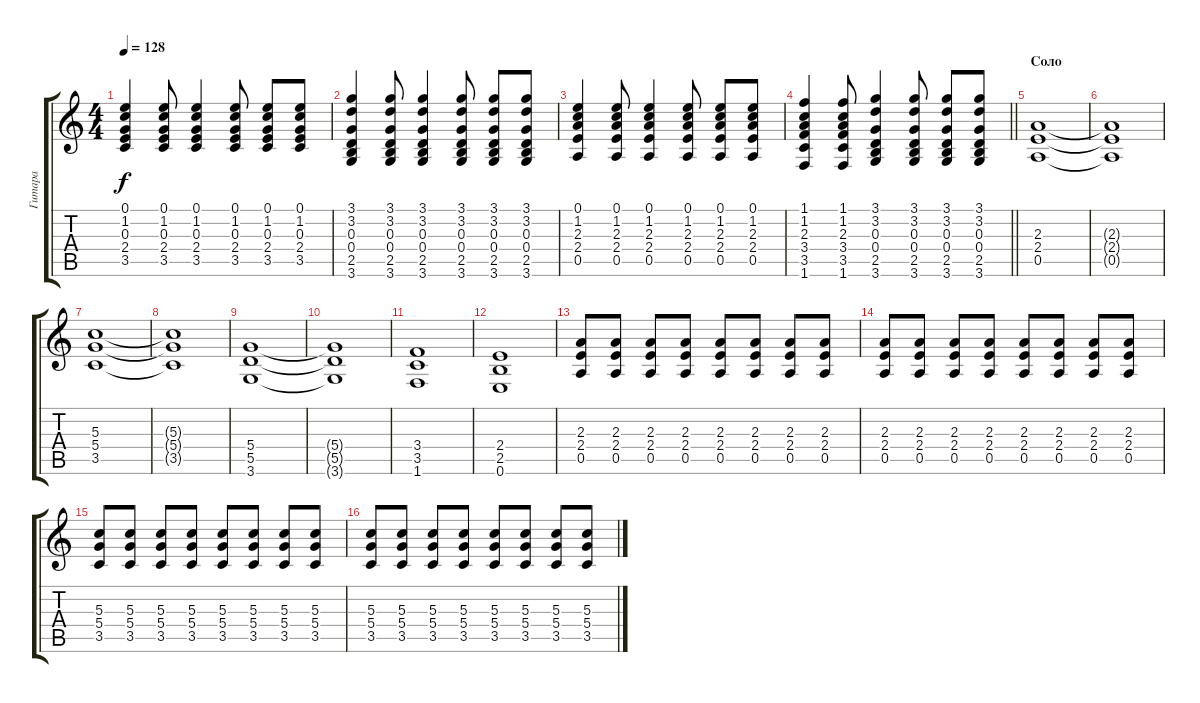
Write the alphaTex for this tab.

\track ("Гитара" "Гитара") {instrument electricguitarclean}
\staff {score tabs}
\tuning (E4 B3 G3 D3 A2 E2) {hide}
\ts (4 4)
\tempo 128
\clef g2
\ks c
(0.1 1.2 0.3 2.4 3.5).4{dy f} (0.1 1.2 0.3 2.4 3.5).8 (0.1 1.2 0.3 2.4 3.5).4 (0.1 1.2 0.3 2.4 3.5).8 (0.1 1.2 0.3 2.4 3.5).8 (0.1 1.2 0.3 2.4 3.5).8 |
(3.1 3.2 0.3 0.4 2.5 3.6).4 (3.1 3.2 0.3 0.4 2.5 3.6).8 (3.1 3.2 0.3 0.4 2.5 3.6).4 (3.1 3.2 0.3 0.4 2.5 3.6).8 (3.1 3.2 0.3 0.4 2.5 3.6).8 (3.1 3.2 0.3 0.4 2.5 3.6).8 |
(0.1 1.2 2.3 2.4 0.5).4 (0.1 1.2 2.3 2.4 0.5).8 (0.1 1.2 2.3 2.4 0.5).4 (0.1 1.2 2.3 2.4 0.5).8 (0.1 1.2 2.3 2.4 0.5).8 (0.1 1.2 2.3 2.4 0.5).8 |
\barLineRight lightlight
(1.1 1.2 2.3 3.4 3.5 1.6).4 (1.1 1.2 2.3 3.4 3.5 1.6).8 (3.1 3.2 0.3 0.4 2.5 3.6).4 (3.1 3.2 0.3 0.4 2.5 3.6).8 (3.1 3.2 0.3 0.4 2.5 3.6).8 (3.1 3.2 0.3 0.4 2.5 3.6).8 |
\section ("" "Соло")
(2.3 2.4 0.5).1{volume 10 instrument distortionguitar} |
(2.3{t} 2.4{t} 0.5{t}).1 |
(5.3 5.4 3.5).1 |
(5.3{t} 5.4{t} 3.5{t}).1 |
(5.4 5.5 3.6).1 |
(5.4{t} 5.5{t} 3.6{t}).1 |
(3.4 3.5 1.6).1 |
(2.4 2.5 0.6).1 |
(2.3 2.4 0.5).8 (2.3 2.4 0.5).8 (2.3 2.4 0.5).8 (2.3 2.4 0.5).8 (2.3 2.4 0.5).8 (2.3 2.4 0.5).8 (2.3 2.4 0.5).8 (2.3 2.4 0.5).8 |
(2.3 2.4 0.5).8 (2.3 2.4 0.5).8 (2.3 2.4 0.5).8 (2.3 2.4 0.5).8 (2.3 2.4 0.5).8 (2.3 2.4 0.5).8 (2.3 2.4 0.5).8 (2.3 2.4 0.5).8 |
(5.3 5.4 3.5).8 (5.3 5.4 3.5).8 (5.3 5.4 3.5).8 (5.3 5.4 3.5).8 (5.3 5.4 3.5).8 (5.3 5.4 3.5).8 (5.3 5.4 3.5).8 (5.3 5.4 3.5).8 |
(5.3 5.4 3.5).8 (5.3 5.4 3.5).8 (5.3 5.4 3.5).8 (5.3 5.4 3.5).8 (5.3 5.4 3.5).8 (5.3 5.4 3.5).8 (5.3 5.4 3.5).8 (5.3 5.4 3.5).8
